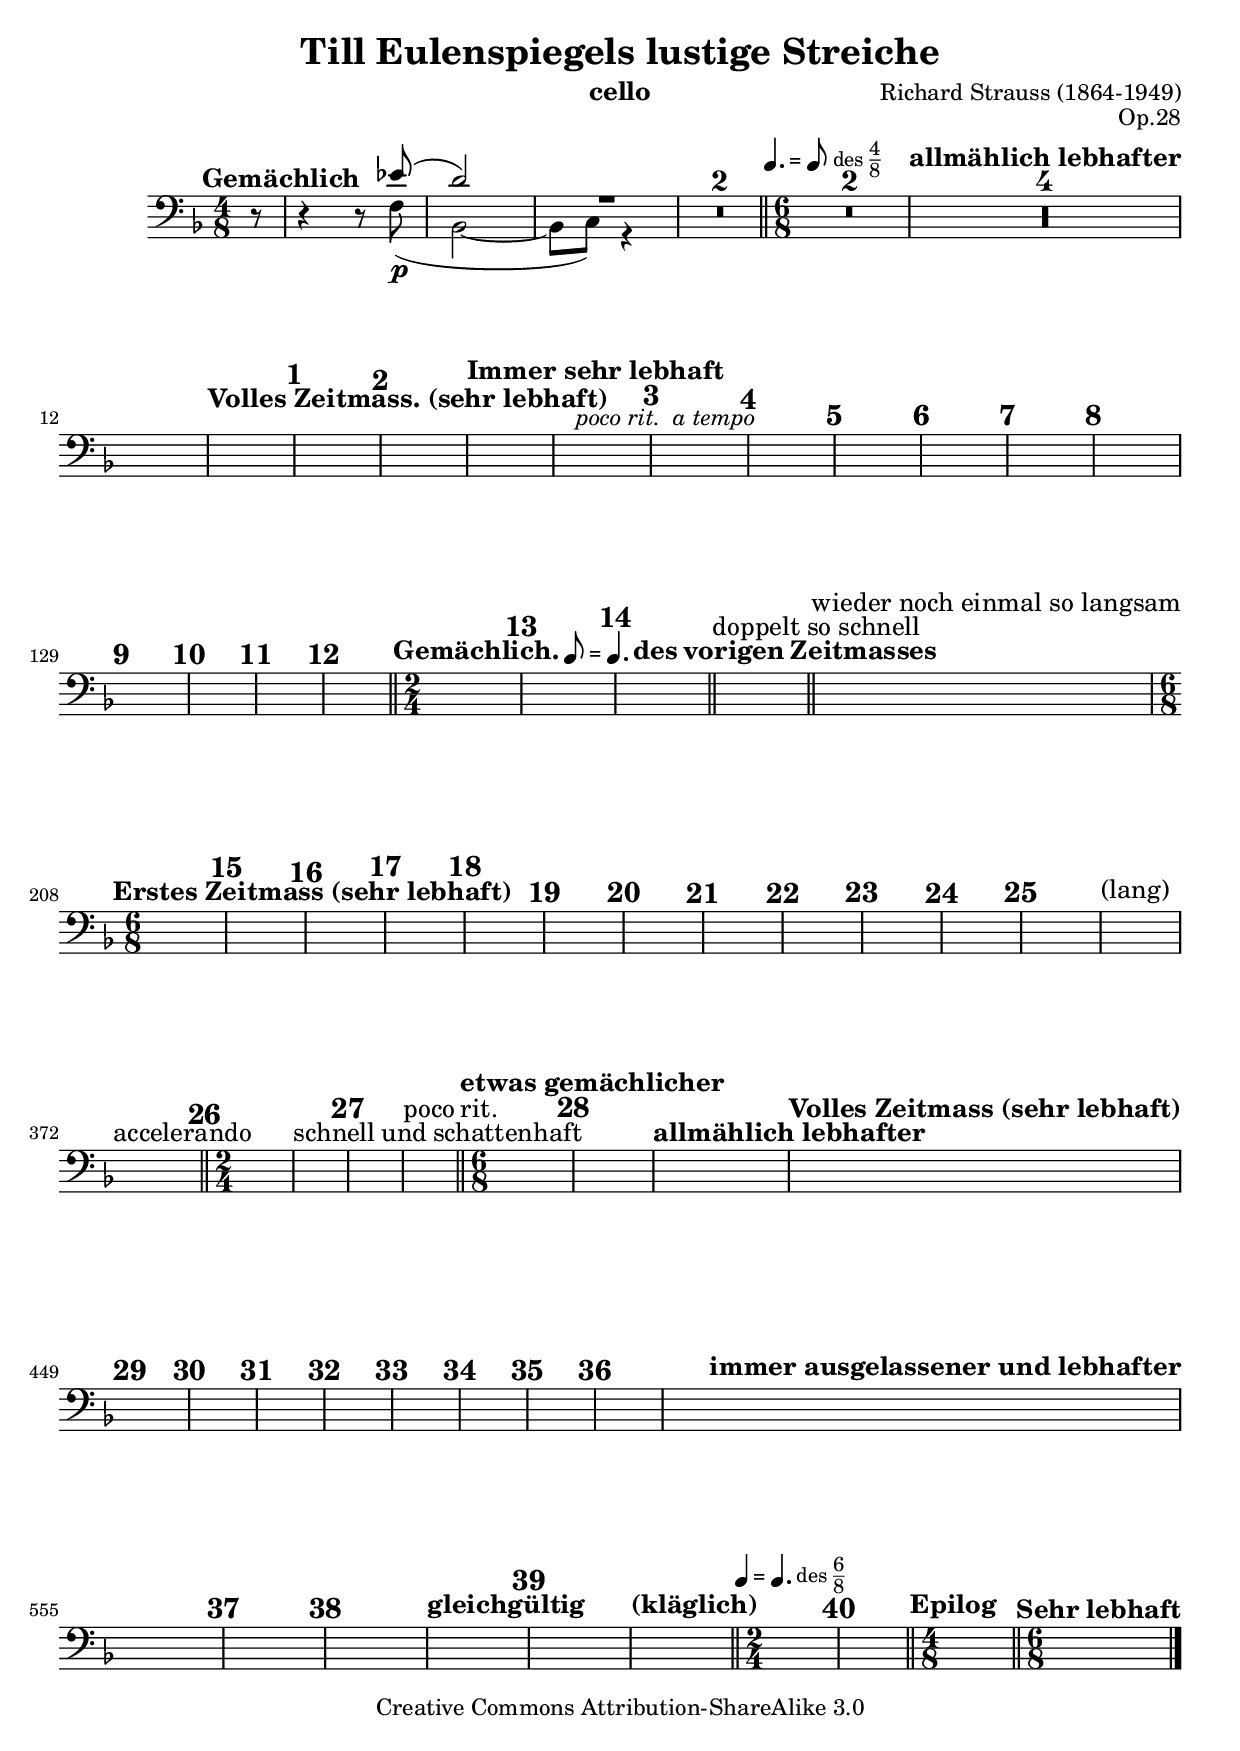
\version "2.12.2"

\include "defs.lyi" 
\version "2.12.2"

cello = \relative c'
{
  \clef bass
  \key f \major
  r8
  r4 r8 << {s8\p} << {ees8( | d2)| R2} \\ {f,8( | bes,2~ | bes8 c) r4} >> >> |
  R2*2 |

  %6/8
  R2.*6 |
}

 

instrument = "cello"

notes = \cello

\include "part.lyi"


